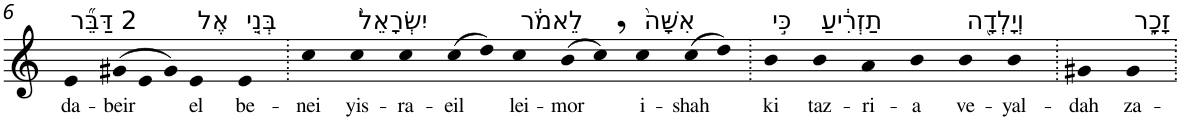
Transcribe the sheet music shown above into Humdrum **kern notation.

**kern	**text
*part1	*part1
*staff1	*staff1
*I"Piano	*
*I'Pno	*
!!LO:PB:g=z
*clefG2	*
*k[]	*
=6	=6
!LO:TX:a:t=2 דַּבֵּ֞ר	!
!	!LO:LY:b
4e	da-
*Xtuplet	*
!	!LO:LY:b
(>12g#X	-beir
12e	.
12g#)	.
!LO:TX:a:t=אֶל	!
!	!LO:LY:b
4e	el
!LO:TX:a:t=בְּנֵ֤י	!
!	!LO:LY:b
4e	be-
=7.	=7.
!	!LO:LY:b
4cc	-nei
!LO:TX:a:t=יִשְׂרָאֵל֙	!
!	!LO:LY:b
4cc	yis-
!	!LO:LY:b
4cc	-ra-
!	!LO:LY:b
(>8cc	-eil
8dd)	.
!LO:TX:a:t=לֵאמֹ֔ר	!
!	!LO:LY:b
4cc	lei-
!	!LO:LY:b
(>8b	-mor
8cc,)	.
!LO:TX:a:t=אִשָּׁה֙	!
!	!LO:LY:b
4cc	i-
!	!LO:LY:b
(>8cc	-shah
8dd)	.
=8.	=8.
!LO:TX:a:t=כִּ֣י	!
!	!LO:LY:b
4b	ki
!LO:TX:a:t=תַזְרִ֔יעַ	!
!	!LO:LY:b
4b	taz-
!	!LO:LY:b
4a	-ri-
!	!LO:LY:b
4b	-a
!LO:TX:a:t=וְיָלְדָ֖ה	!
!	!LO:LY:b
4b	ve-
!	!LO:LY:b
4b	-yal-
=9.	=9.
!	!LO:LY:b
4g#X	-dah
!LO:TX:a:t=זָכָ֑ר	!
!	!LO:LY:b
4g#	za-
=.	=.
*-	*-
